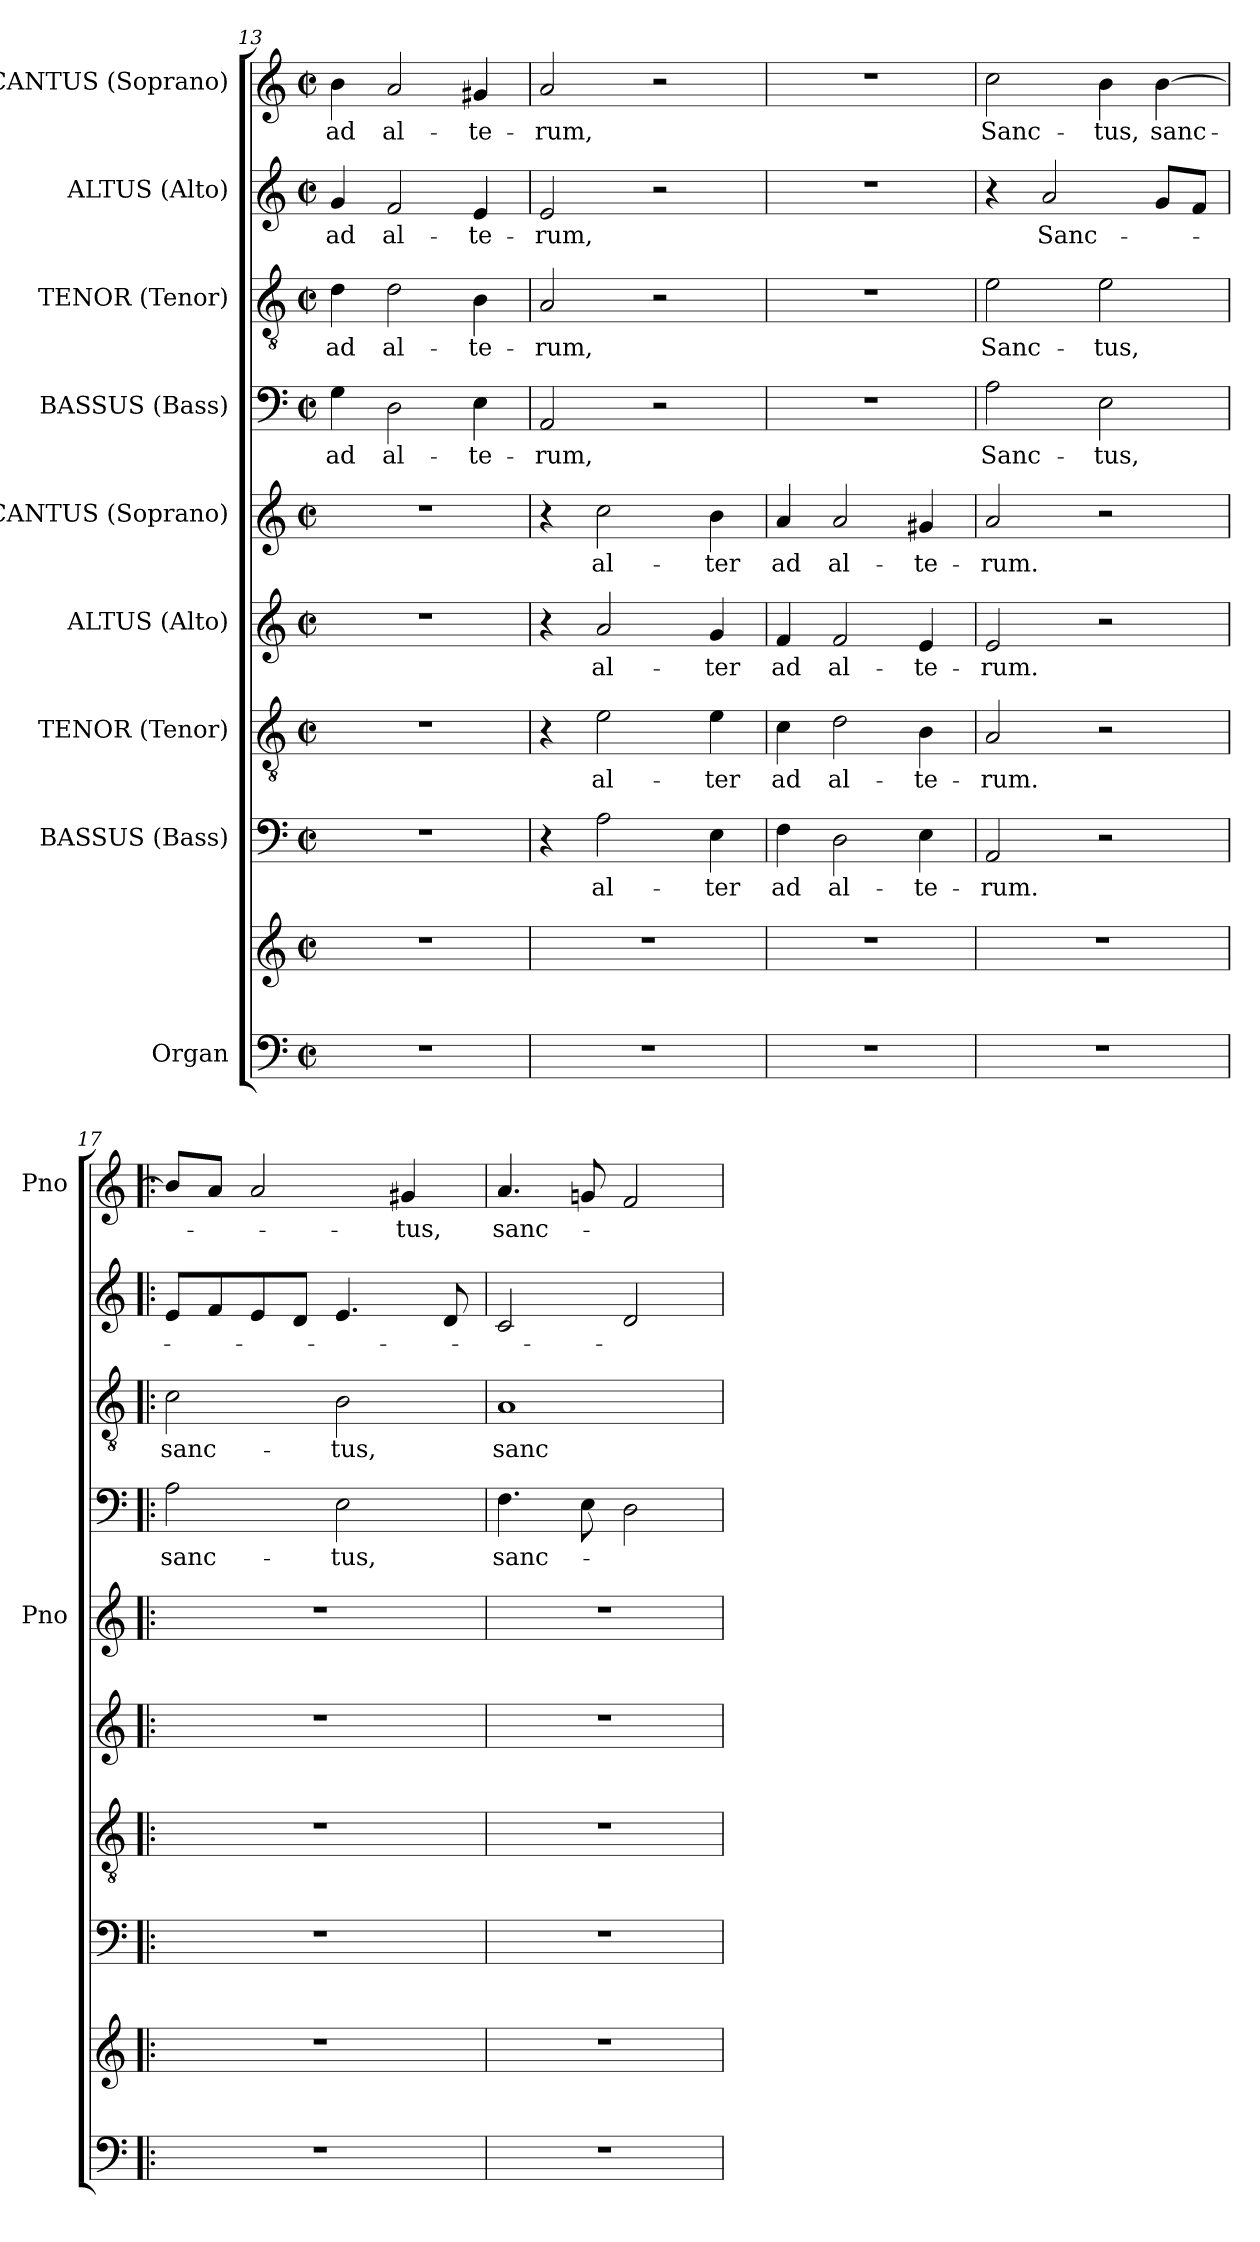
**kern	**kern	**kern	**text	**kern	**text	**kern	**text	**kern	**text	**kern	**text	**kern	**text	**kern	**text	**kern	**text
*part9	*part9	*part8	*part8	*part7	*part7	*part6	*part6	*part5	*part5	*part4	*part4	*part3	*part3	*part2	*part2	*part1	*part1
*staff10	*staff9	*staff8	*staff8	*staff7	*staff7	*staff6	*staff6	*staff5	*staff5	*staff4	*staff4	*staff3	*staff3	*staff2	*staff2	*staff1	*staff1
*I"Organ	*	*I"BASSUS (Bass)	*	*I"TENOR (Tenor)	*	*I"ALTUS (Alto)	*	*I"CANTUS (Soprano)	*	*I"BASSUS (Bass)	*	*I"TENOR (Tenor)	*	*I"ALTUS (Alto)	*	*I"CANTUS (Soprano)	*
*	*	*	*	*	*	*	*	*I'Pno	*	*	*	*	*	*	*	*I'Pno	*
!!LO:PB:g=z
*clefF4	*clefG2	*clefF4	*	*clefGv2	*	*clefG2	*	*clefG2	*	*clefF4	*	*clefGv2	*	*clefG2	*	*clefG2	*
*k[]	*k[]	*k[]	*	*k[]	*	*k[]	*	*k[]	*	*k[]	*	*k[]	*	*k[]	*	*k[]	*
*a:	*a:	*a:	*	*a:	*	*a:	*	*a:	*	*a:	*	*a:	*	*a:	*	*a:	*
*M2/2	*M2/2	*M2/2	*	*M2/2	*	*M2/2	*	*M2/2	*	*M2/2	*	*M2/2	*	*M2/2	*	*M2/2	*
*met(c|)	*met(c|)	*met(c|)	*	*met(c|)	*	*met(c|)	*	*met(c|)	*	*met(c|)	*	*met(c|)	*	*met(c|)	*	*met(c|)	*
=13	=13	=13	=13	=13	=13	=13	=13	=13	=13	=13	=13	=13	=13	=13	=13	=13	=13
1r	1r	1r	.	1r	.	1r	.	1r	.	4G\	ad	4d\	ad	4g/	ad	4b\	ad
.	.	.	.	.	.	.	.	.	.	2D\	al-	2d\	al-	2f/	al-	2a/	al-
.	.	.	.	.	.	.	.	.	.	4E\	-te-	4B\	-te-	4e/	-te-	4g#X/	-te-
=14	=14	=14	=14	=14	=14	=14	=14	=14	=14	=14	=14	=14	=14	=14	=14	=14	=14
1r	1r	4r	.	4r	.	4r	.	4r	.	2AA/	-rum,	2A/	-rum,	2e/	-rum,	2a/	-rum,
.	.	2A\	al-	2e\	al-	2a/	al-	2cc\	al-	.	.	.	.	.	.	.	.
.	.	.	.	.	.	.	.	.	.	2r	.	2r	.	2r	.	2r	.
.	.	4E\	-ter	4e\	-ter	4g/	-ter	4b\	-ter	.	.	.	.	.	.	.	.
=15	=15	=15	=15	=15	=15	=15	=15	=15	=15	=15	=15	=15	=15	=15	=15	=15	=15
1r	1r	4F\	ad	4c\	ad	4f/	ad	4a/	ad	1r	.	1r	.	1r	.	1r	.
.	.	2D\	al-	2d\	al-	2f/	al-	2a/	al-	.	.	.	.	.	.	.	.
.	.	4E\	-te-	4B\	-te-	4e/	-te-	4g#X/	-te-	.	.	.	.	.	.	.	.
=16	=16	=16	=16	=16	=16	=16	=16	=16	=16	=16	=16	=16	=16	=16	=16	=16	=16
1r	1r	2AA/	-rum.	2A/	-rum.	2e/	-rum.	2a/	-rum.	2A\	Sanc-	2e\	Sanc-	4r	.	2cc\	Sanc-
.	.	.	.	.	.	.	.	.	.	.	.	.	.	2a/	Sanc-	.	.
.	.	2r	.	2r	.	2r	.	2r	.	2E\	-tus,	2e\	-tus,	.	.	4b\	-tus,
.	.	.	.	.	.	.	.	.	.	.	.	.	.	8g/L	.	[4b\	sanc-
.	.	.	.	.	.	.	.	.	.	.	.	.	.	8f/J	.	.	.
=17!|:	=17!|:	=17!|:	=17!|:	=17!|:	=17!|:	=17!|:	=17!|:	=17!|:	=17!|:	=17!|:	=17!|:	=17!|:	=17!|:	=17!|:	=17!|:	=17!|:	=17!|:
1r	1r	1r	.	1r	.	1r	.	1r	.	2A\	sanc-	2c\	sanc-	8e/L	.	8b/L]	.
.	.	.	.	.	.	.	.	.	.	.	.	.	.	8f/	.	8a/J	.
.	.	.	.	.	.	.	.	.	.	.	.	.	.	8e/	.	2a/	.
.	.	.	.	.	.	.	.	.	.	.	.	.	.	8d/J	.	.	.
.	.	.	.	.	.	.	.	.	.	2E\	-tus,	2B\	-tus,	4.e/	.	.	.
.	.	.	.	.	.	.	.	.	.	.	.	.	.	.	.	4g#X/	-tus,
.	.	.	.	.	.	.	.	.	.	.	.	.	.	8d/	.	.	.
=18	=18	=18	=18	=18	=18	=18	=18	=18	=18	=18	=18	=18	=18	=18	=18	=18	=18
1r	1r	1r	.	1r	.	1r	.	1r	.	4.F\	sanc-	1A	sanc-	2c/	.	4.a/	sanc-
.	.	.	.	.	.	.	.	.	.	8E\	.	.	.	.	.	8gn/	.
.	.	.	.	.	.	.	.	.	.	2D\	.	.	.	2d/	.	2f/	.
=	=	=	=	=	=	=	=	=	=	=	=	=	=	=	=	=	=
*-	*-	*-	*-	*-	*-	*-	*-	*-	*-	*-	*-	*-	*-	*-	*-	*-	*-
